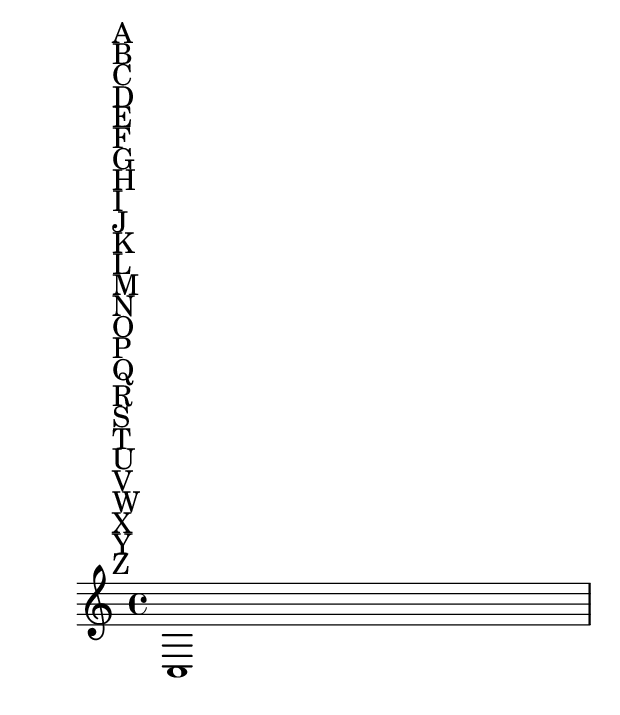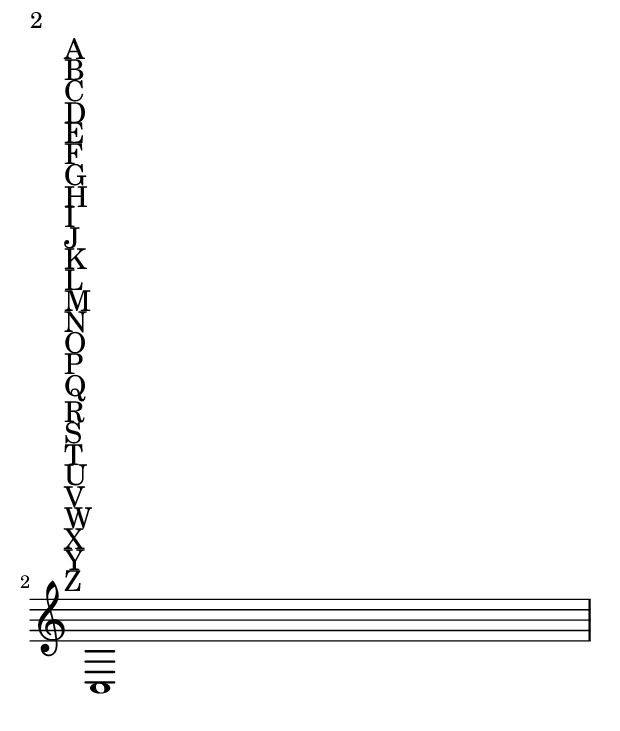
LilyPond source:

\version "2.14.0"

\header {
  texidoc = "The height of RehearsalMarks is taken into account during page
breaking."
}

#(set-default-paper-size "a6")

\book {
  \repeat unfold 2
  { \mark \markup \column {A B C D E F G H I J K L M N O P Q R S T U V W X Y Z} c1 \break }
}